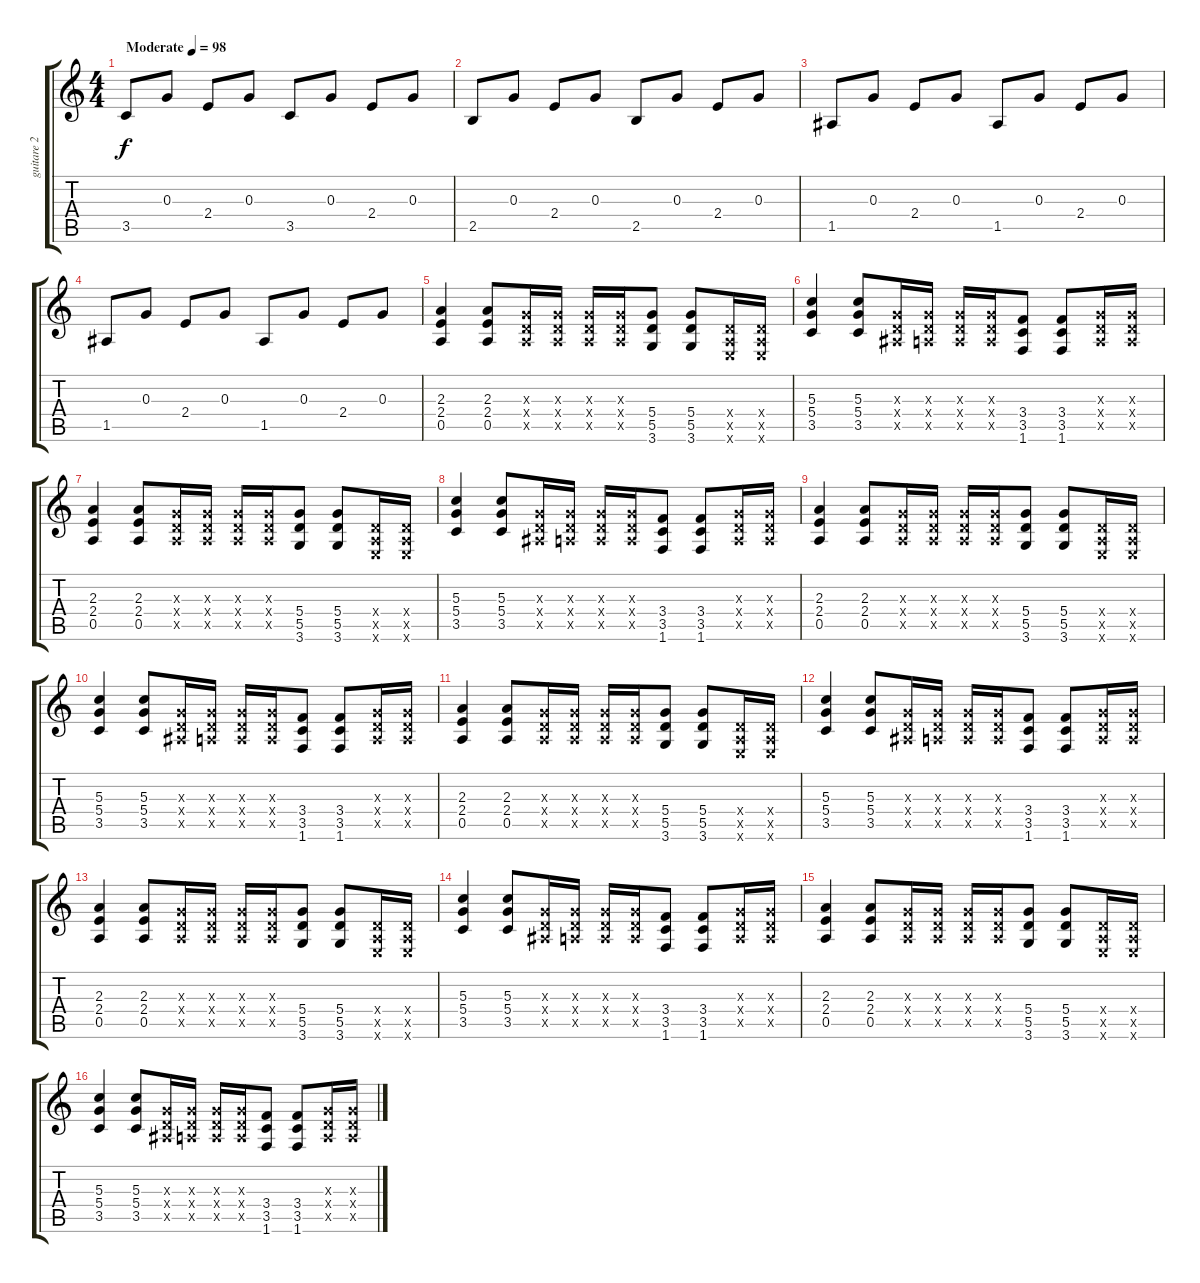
\track ("guitare 2" "guitare 2") {instrument acousticguitarsteel}
\staff {score tabs}
\tuning (E4 B3 G3 D3 A2 E2) {hide}
\ts (4 4)
\tempo (98 "Moderate")
\clef g2
\ks c
3.5.8{dy f instrument acousticguitarsteel} 0.3.8 2.4.8 0.3.8 3.5.8 0.3.8 2.4.8 0.3.8 |
2.5.8 0.3.8 2.4.8 0.3.8 2.5.8 0.3.8 2.4.8 0.3.8 |
1.5.8 0.3.8 2.4.8 0.3.8 1.5.8 0.3.8 2.4.8 0.3.8 |
1.5.8 0.3.8 2.4.8 0.3.8 1.5.8 0.3.8 2.4.8 0.3.8 |
(2.3 2.4 0.5).4 (2.3 2.4 0.5).8 (0.3{x} 0.4{x} 0.5{x}).16 (0.3{x} 0.4{x} 0.5{x}).16 (0.3{x} 0.4{x} 0.5{x}).16 (0.3{x} 0.4{x} 0.5{x}).16 (5.4 5.5 3.6).8 (5.4 5.5 3.6).8 (0.4{x} 0.5{x} 0.6{x}).16 (0.4{x} 0.5{x} 0.6{x}).16 |
(5.3 5.4 3.5).4 (5.3 5.4 3.5).8 (0.3{x} 0.4{x} 1.5{x}).16 (0.3{x} 0.4{x} 0.5{x}).16 (0.3{x} 0.4{x} 0.5{x}).16 (0.3{x} 0.4{x} 0.5{x}).16 (3.4 3.5 1.6).8 (3.4 3.5 1.6).8 (0.3{x} 0.4{x} 0.5{x}).16 (0.3{x} 0.4{x} 0.5{x}).16 |
(2.3 2.4 0.5).4 (2.3 2.4 0.5).8 (0.3{x} 0.4{x} 0.5{x}).16 (0.3{x} 0.4{x} 0.5{x}).16 (0.3{x} 0.4{x} 0.5{x}).16 (0.3{x} 0.4{x} 0.5{x}).16 (5.4 5.5 3.6).8 (5.4 5.5 3.6).8 (0.4{x} 0.5{x} 0.6{x}).16 (0.4{x} 0.5{x} 0.6{x}).16 |
(5.3 5.4 3.5).4 (5.3 5.4 3.5).8 (0.3{x} 0.4{x} 1.5{x}).16 (0.3{x} 0.4{x} 0.5{x}).16 (0.3{x} 0.4{x} 0.5{x}).16 (0.3{x} 0.4{x} 0.5{x}).16 (3.4 3.5 1.6).8 (3.4 3.5 1.6).8 (0.3{x} 0.4{x} 0.5{x}).16 (0.3{x} 0.4{x} 0.5{x}).16 |
(2.3 2.4 0.5).4 (2.3 2.4 0.5).8 (0.3{x} 0.4{x} 0.5{x}).16 (0.3{x} 0.4{x} 0.5{x}).16 (0.3{x} 0.4{x} 0.5{x}).16 (0.3{x} 0.4{x} 0.5{x}).16 (5.4 5.5 3.6).8 (5.4 5.5 3.6).8 (0.4{x} 0.5{x} 0.6{x}).16 (0.4{x} 0.5{x} 0.6{x}).16 |
(5.3 5.4 3.5).4 (5.3 5.4 3.5).8 (0.3{x} 0.4{x} 1.5{x}).16 (0.3{x} 0.4{x} 0.5{x}).16 (0.3{x} 0.4{x} 0.5{x}).16 (0.3{x} 0.4{x} 0.5{x}).16 (3.4 3.5 1.6).8 (3.4 3.5 1.6).8 (0.3{x} 0.4{x} 0.5{x}).16 (0.3{x} 0.4{x} 0.5{x}).16 |
(2.3 2.4 0.5).4 (2.3 2.4 0.5).8 (0.3{x} 0.4{x} 0.5{x}).16 (0.3{x} 0.4{x} 0.5{x}).16 (0.3{x} 0.4{x} 0.5{x}).16 (0.3{x} 0.4{x} 0.5{x}).16 (5.4 5.5 3.6).8 (5.4 5.5 3.6).8 (0.4{x} 0.5{x} 0.6{x}).16 (0.4{x} 0.5{x} 0.6{x}).16 |
(5.3 5.4 3.5).4 (5.3 5.4 3.5).8 (0.3{x} 0.4{x} 1.5{x}).16 (0.3{x} 0.4{x} 0.5{x}).16 (0.3{x} 0.4{x} 0.5{x}).16 (0.3{x} 0.4{x} 0.5{x}).16 (3.4 3.5 1.6).8 (3.4 3.5 1.6).8 (0.3{x} 0.4{x} 0.5{x}).16 (0.3{x} 0.4{x} 0.5{x}).16 |
(2.3 2.4 0.5).4 (2.3 2.4 0.5).8 (0.3{x} 0.4{x} 0.5{x}).16 (0.3{x} 0.4{x} 0.5{x}).16 (0.3{x} 0.4{x} 0.5{x}).16 (0.3{x} 0.4{x} 0.5{x}).16 (5.4 5.5 3.6).8 (5.4 5.5 3.6).8 (0.4{x} 0.5{x} 0.6{x}).16 (0.4{x} 0.5{x} 0.6{x}).16 |
(5.3 5.4 3.5).4 (5.3 5.4 3.5).8 (0.3{x} 0.4{x} 1.5{x}).16 (0.3{x} 0.4{x} 0.5{x}).16 (0.3{x} 0.4{x} 0.5{x}).16 (0.3{x} 0.4{x} 0.5{x}).16 (3.4 3.5 1.6).8 (3.4 3.5 1.6).8 (0.3{x} 0.4{x} 0.5{x}).16 (0.3{x} 0.4{x} 0.5{x}).16 |
(2.3 2.4 0.5).4 (2.3 2.4 0.5).8 (0.3{x} 0.4{x} 0.5{x}).16 (0.3{x} 0.4{x} 0.5{x}).16 (0.3{x} 0.4{x} 0.5{x}).16 (0.3{x} 0.4{x} 0.5{x}).16 (5.4 5.5 3.6).8 (5.4 5.5 3.6).8 (0.4{x} 0.5{x} 0.6{x}).16 (0.4{x} 0.5{x} 0.6{x}).16 |
(5.3 5.4 3.5).4 (5.3 5.4 3.5).8 (0.3{x} 0.4{x} 1.5{x}).16 (0.3{x} 0.4{x} 0.5{x}).16 (0.3{x} 0.4{x} 0.5{x}).16 (0.3{x} 0.4{x} 0.5{x}).16 (3.4 3.5 1.6).8 (3.4 3.5 1.6).8 (0.3{x} 0.4{x} 0.5{x}).16 (0.3{x} 0.4{x} 0.5{x}).16
